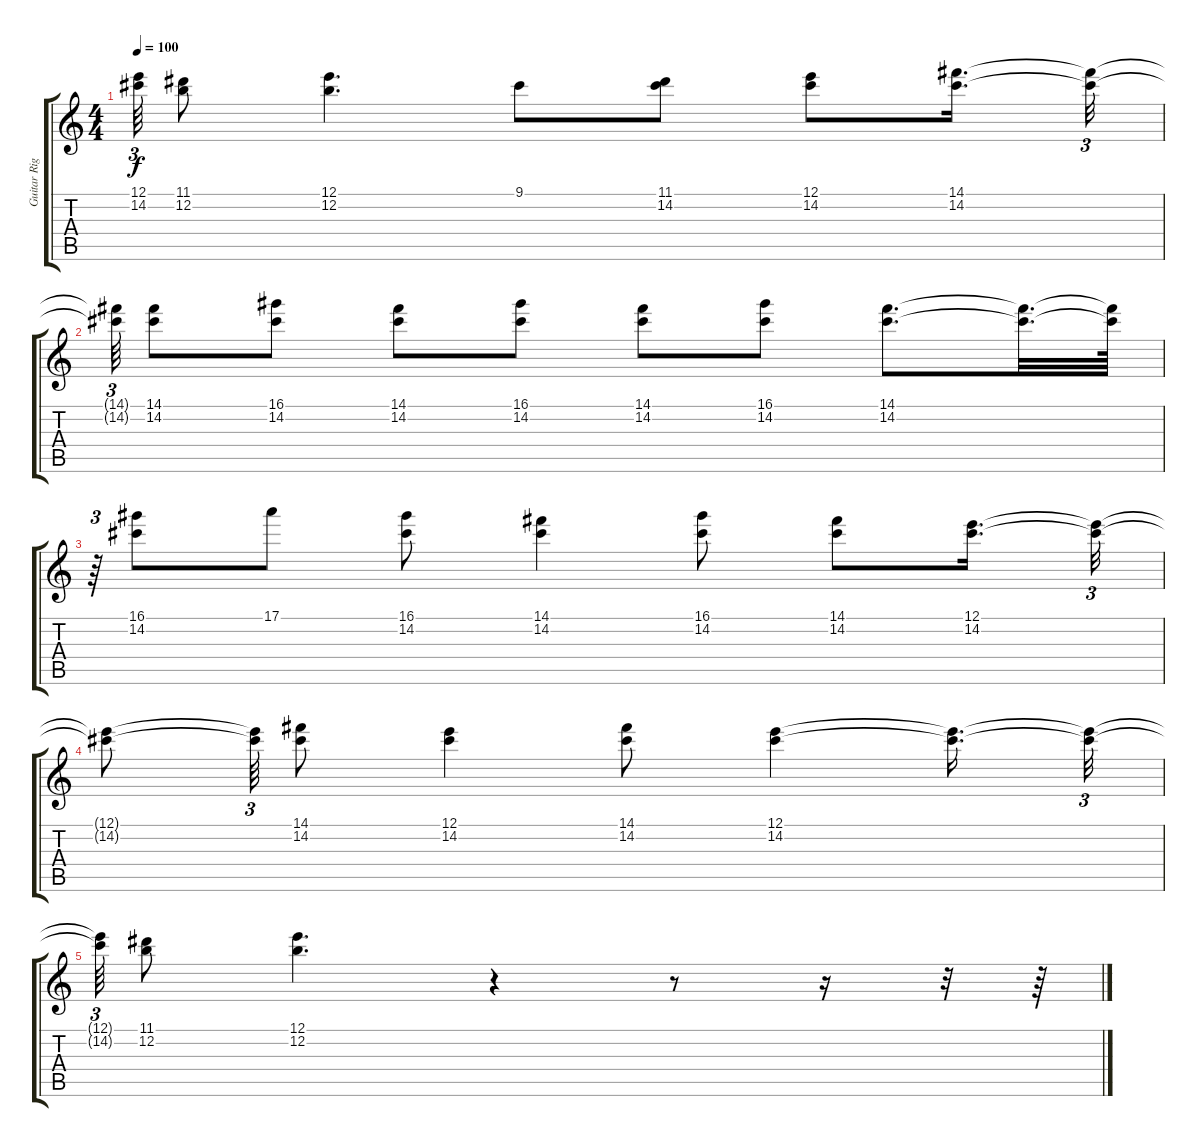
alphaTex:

\track ("Guitar Right" "Guitar Rig") {instrument distortionguitar}
\staff {score tabs}
\tuning (E4 B3 G3 D3 A2 E2) {hide}
\ts (4 4)
\tempo 100
\clef g2
\ks c
(12.1{t} 14.2{t}).64{tu (3 2) dy f} (11.1 12.2).8 (12.1 12.2).4{d} 9.1.8 (11.1 14.2).8 (12.1 14.2).8 (14.1 14.2).16{d} (14.1{t} 14.2{t}).32{tu (3 2)} |
(14.1{t} 14.2{t}).64{tu (3 2)} (14.1 14.2).8 (16.1 14.2).8 (14.1 14.2).8 (16.1 14.2).8 (14.1 14.2).8 (16.1 14.2).8 (14.1 14.2).8{d} (14.1{t} 14.2{t}).32{d} (14.1{t} 14.2{t}).64 |
r.64{tu (3 2)} (16.1 14.2).8 17.1.8 (16.1 14.2).8 (14.1 14.2).4 (16.1 14.2).8 (14.1 14.2).8 (12.1 14.2).16{d} (12.1{t} 14.2{t}).32{tu (3 2)} |
(12.1{t} 14.2{t}).8 (12.1{t} 14.2{t}).64{tu (3 2)} (14.1 14.2).8 (12.1 14.2).4 (14.1 14.2).8 (12.1 14.2).4 (12.1{t} 14.2{t}).16{d} (12.1{t} 14.2{t}).32{tu (3 2)} |
(12.1{t} 14.2{t}).64{tu (3 2)} (11.1 12.2).8 (12.1 12.2).4{d} r.4 r.8 r.16 r.32 r.64
